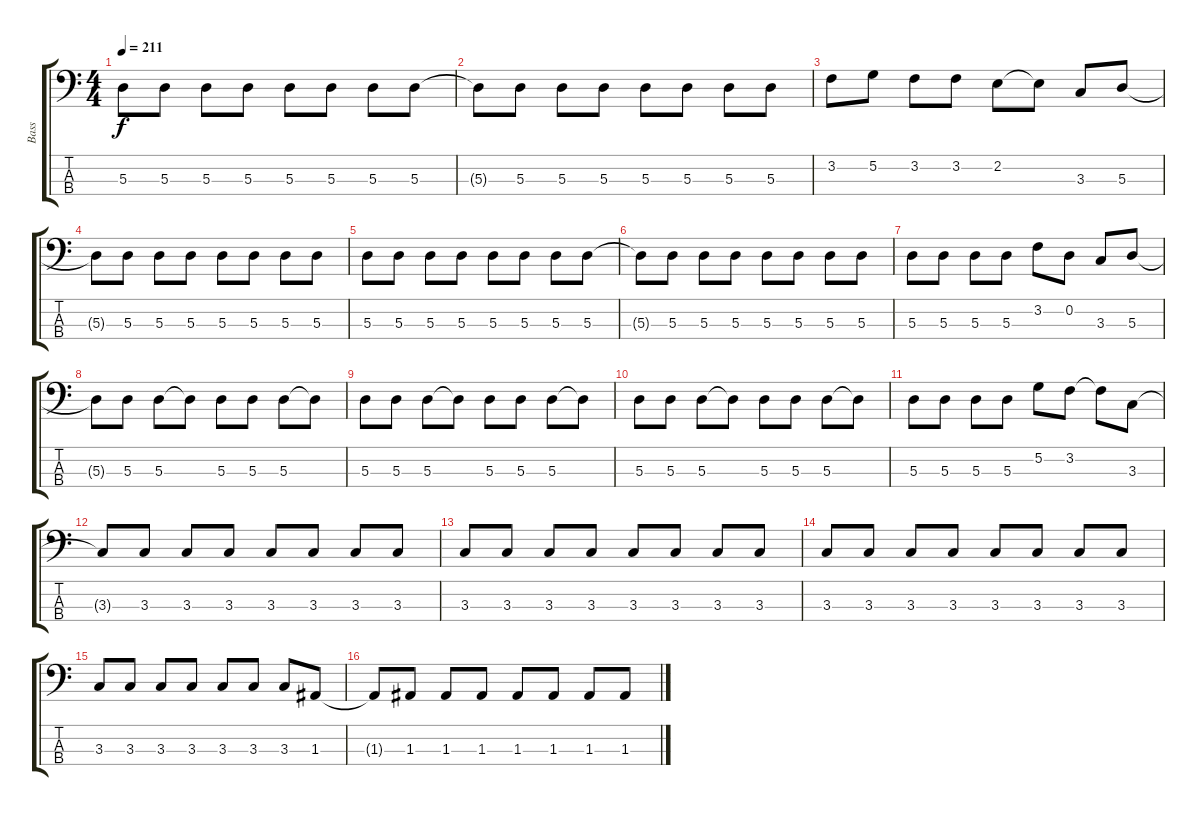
\track ("Bass" "Bass") {instrument electricbassfinger}
\staff {score tabs}
\tuning (G2 D2 A1 E1) {hide}
\ts (4 4)
\tempo 211
\clef f4
\ks c
5.3.8{dy f} 5.3.8 5.3.8 5.3.8 5.3.8 5.3.8 5.3.8 5.3.8 |
5.3{t}.8 5.3.8 5.3.8 5.3.8 5.3.8 5.3.8 5.3.8 5.3.8 |
3.2.8 5.2.8 3.2.8 3.2.8 2.2.8 2.2{t}.8 3.3.8 5.3.8 |
5.3{t}.8 5.3.8 5.3.8 5.3.8 5.3.8 5.3.8 5.3.8 5.3.8 |
5.3.8 5.3.8 5.3.8 5.3.8 5.3.8 5.3.8 5.3.8 5.3.8 |
5.3{t}.8 5.3.8 5.3.8 5.3.8 5.3.8 5.3.8 5.3.8 5.3.8 |
5.3.8 5.3.8 5.3.8 5.3.8 3.2.8 0.2.8 3.3.8 5.3.8 |
5.3{t}.8 5.3.8 5.3.8 5.3{t}.8 5.3.8 5.3.8 5.3.8 5.3{t}.8 |
5.3.8 5.3.8 5.3.8 5.3{t}.8 5.3.8 5.3.8 5.3.8 5.3{t}.8 |
5.3.8 5.3.8 5.3.8 5.3{t}.8 5.3.8 5.3.8 5.3.8 5.3{t}.8 |
5.3.8 5.3.8 5.3.8 5.3.8 5.2.8 3.2.8 3.2{t}.8 3.3.8 |
3.3{t}.8 3.3.8 3.3.8 3.3.8 3.3.8 3.3.8 3.3.8 3.3.8 |
3.3.8 3.3.8 3.3.8 3.3.8 3.3.8 3.3.8 3.3.8 3.3.8 |
3.3.8 3.3.8 3.3.8 3.3.8 3.3.8 3.3.8 3.3.8 3.3.8 |
3.3.8 3.3.8 3.3.8 3.3.8 3.3.8 3.3.8 3.3.8 1.3.8 |
1.3{t}.8 1.3.8 1.3.8 1.3.8 1.3.8 1.3.8 1.3.8 1.3.8
